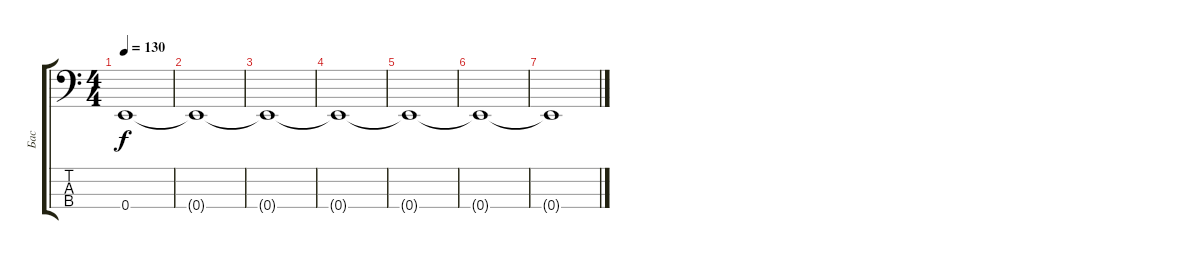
\track ("Бас" "Бас") {instrument electricbasspick}
\staff {score tabs}
\tuning (G2 D2 A1 E1) {hide}
\ts (4 4)
\tempo 130
\clef f4
\ks c
0.4{t}.1{dy f} |
0.4{t}.1 |
0.4{t}.1 |
0.4{t}.1 |
0.4{t}.1 |
0.4{t}.1 |
0.4{t}.1
